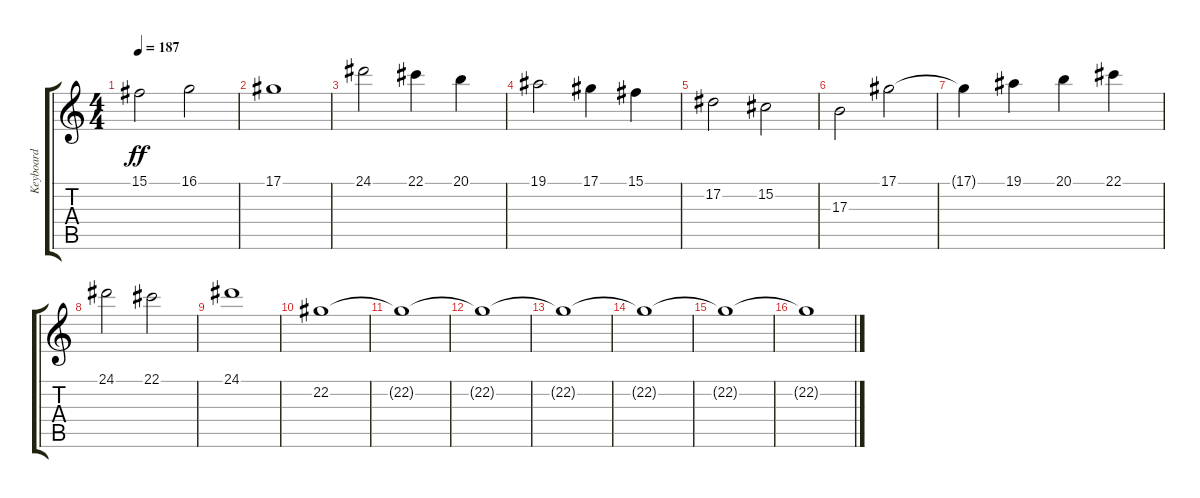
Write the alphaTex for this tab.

\track ("Keyboard" "Keyboard") {instrument acousticgrandpiano}
\staff {score tabs}
\tuning (Eb4 Bb3 Gb3 Db3 Ab2 Eb2) {hide}
\ts (4 4)
\tempo 187
\clef g2
\ks c
15.1{t}.2{dy ff} 16.1.2 |
17.1.1 |
24.1.2 22.1.4 20.1.4 |
19.1.2 17.1.4 15.1.4 |
17.2.2 15.2.2 |
17.3.2 17.1.2 |
17.1{t}.4 19.1.4 20.1.4 22.1.4 |
24.1.2 22.1.2 |
24.1.1 |
22.2.1 |
22.2{t}.1 |
22.2{t}.1 |
22.2{t}.1 |
22.2{t}.1 |
22.2{t}.1 |
22.2{t}.1
